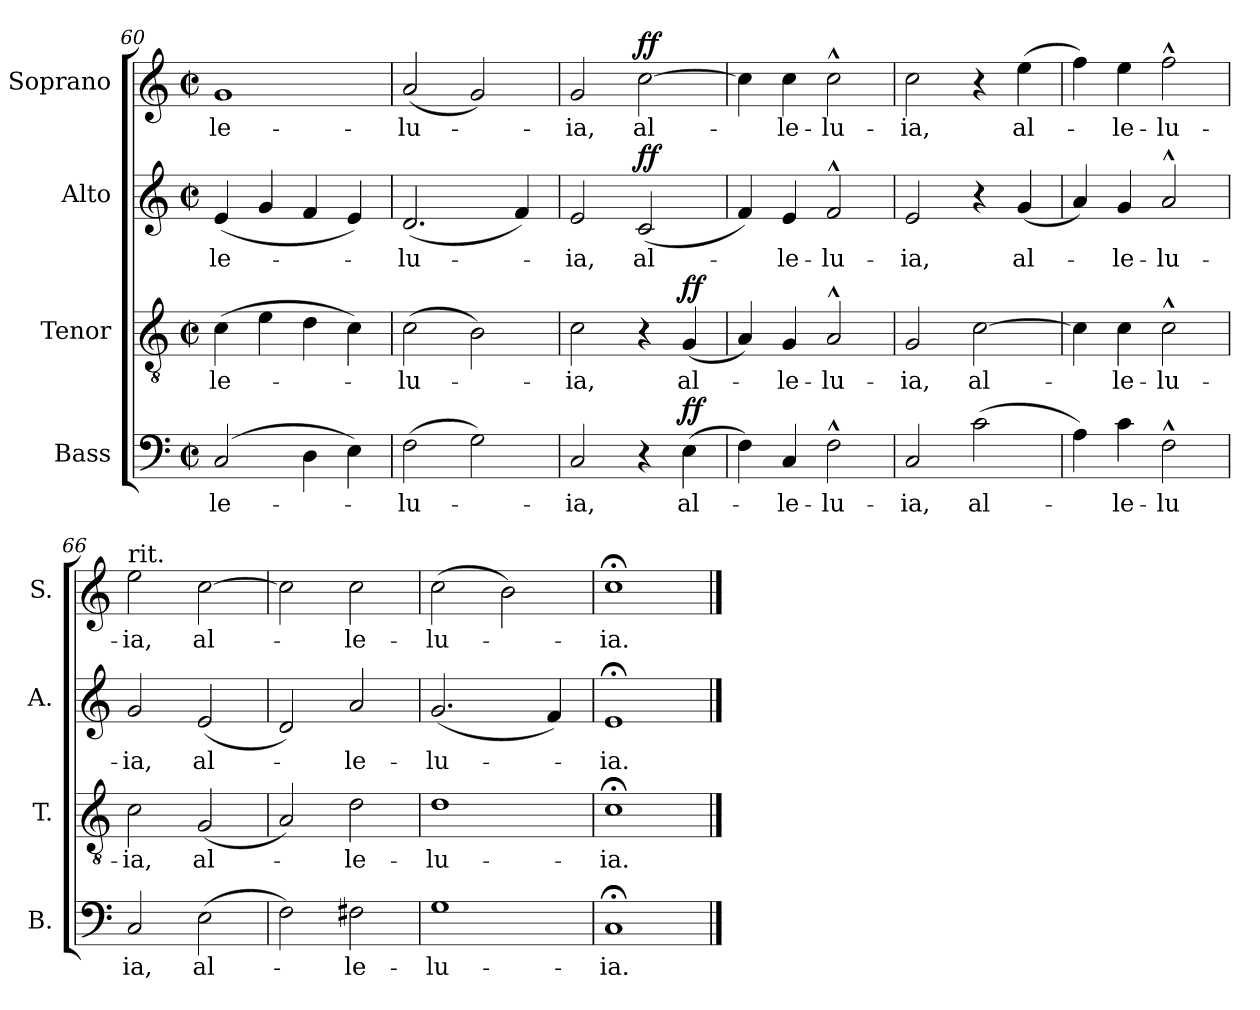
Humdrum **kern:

**kern	**text	**dynam	**kern	**text	**dynam	**kern	**text	**dynam	**kern	**text	**dynam
*part4	*part4	*part4	*part3	*part3	*part3	*part2	*part2	*part2	*part1	*part1	*part1
*staff4	*staff4	*staff4	*staff3	*staff3	*staff3	*staff2	*staff2	*staff2	*staff1	*staff1	*staff1
*I"Bass	*	*	*I"Tenor	*	*	*I"Alto	*	*	*I"Soprano	*	*
*I'B.	*	*	*I'T.	*	*	*I'A.	*	*	*I'S.	*	*
!!LO:LB:g=z
*clefF4	*	*	*clefGv2	*	*	*clefG2	*	*	*clefG2	*	*
*	*	*	*ITrd7c12	*	*	*	*	*	*	*	*
*k[]	*	*	*k[]	*	*	*k[]	*	*	*k[]	*	*
*C:	*	*	*C:	*	*	*C:	*	*	*C:	*	*
*M2/2	*	*	*M2/2	*	*	*M2/2	*	*	*M2/2	*	*
*met(c|)	*	*	*met(c|)	*	*	*met(c|)	*	*	*met(c|)	*	*
=60	=60	=60	=60	=60	=60	=60	=60	=60	=60	=60	=60
!	!LO:LY:b:color=#000000	!	!	!	!	!	!	!	!	!	!
!	!	!	!	!LO:LY:b:color=#000000	!	!	!	!	!	!	!
!	!	!	!	!	!	!	!LO:LY:b:color=#000000	!	!	!	!
!	!	!	!	!	!	!	!	!	!	!LO:LY:b:color=#000000	!
(2Ci/	-le-	.	(4Ci\	-le-	.	(4ei/	-le-	.	1gi	-le-	.
.	.	.	4Ei\	.	.	4gi/	.	.	.	.	.
4Di\	.	.	4Di\	.	.	4fi/	.	.	.	.	.
4Ei\)	.	.	4Ci\)	.	.	4ei/)	.	.	.	.	.
=61	=61	=61	=61	=61	=61	=61	=61	=61	=61	=61	=61
!	!LO:LY:b:color=#000000	!	!	!	!	!	!	!	!	!	!
!	!	!	!	!LO:LY:b:color=#000000	!	!	!	!	!	!	!
!	!	!	!	!	!	!	!LO:LY:b:color=#000000	!	!	!	!
!	!	!	!	!	!	!	!	!	!	!LO:LY:b:color=#000000	!
(2Fi\	-lu-	.	(2Ci\	-lu-	.	(2.di/	-lu-	.	(2ai/	-lu-	.
2Gi\)	.	.	2BBi\)	.	.	.	.	.	2gi/)	.	.
.	.	.	.	.	.	4fi/)	.	.	.	.	.
=62	=62	=62	=62	=62	=62	=62	=62	=62	=62	=62	=62
!	!LO:LY:b:color=#000000	!	!	!	!	!	!	!	!	!	!
!	!	!	!	!LO:LY:b:color=#000000	!	!	!	!	!	!	!
!	!	!	!	!	!	!	!LO:LY:b:color=#000000	!	!	!	!
!	!	!	!	!	!	!	!	!	!	!LO:LY:b:color=#000000	!
2Ci/	-ia,	.	2Ci\	-ia,	.	2ei/	-ia,	.	2gi/	-ia,	.
!	!	!	!	!	!	!	!LO:LY:b:color=#000000	!	!	!	!
!	!	!	!	!	!	!	!	!	!	!LO:LY:b:color=#000000	!
4r	.	.	4r	.	.	(2ci/	al-	ff	[2cci\	al-	ff
!	!LO:LY:b:color=#000000	!	!	!	!	!	!	!	!	!	!
!	!	!	!	!LO:LY:b:color=#000000	!	!	!	!	!	!	!
(4Ei\	al-	ff	(4GGi/	al-	ff	.	.	.	.	.	.
=63	=63	=63	=63	=63	=63	=63	=63	=63	=63	=63	=63
4Fi\)	.	.	4AAi/)	.	.	4fi/)	.	.	4cci\]	.	.
!	!LO:LY:b:color=#000000	!	!	!	!	!	!	!	!	!	!
!	!	!	!	!LO:LY:b:color=#000000	!	!	!	!	!	!	!
!	!	!	!	!	!	!	!LO:LY:b:color=#000000	!	!	!	!
!	!	!	!	!	!	!	!	!	!	!LO:LY:b:color=#000000	!
4Ci/	-le-	.	4GGi/	-le-	.	4ei/	-le-	.	4cci\	-le-	.
!	!LO:LY:b:color=#000000	!	!	!	!	!	!	!	!	!	!
!	!	!	!	!LO:LY:b:color=#000000	!	!	!	!	!	!	!
!	!	!	!	!	!	!	!LO:LY:b:color=#000000	!	!	!	!
!	!	!	!	!	!	!	!	!	!	!LO:LY:b:color=#000000	!
2F^^i\	-lu-	.	2AA^^i/	-lu-	.	2f^^i/	-lu-	.	2cc^^i\	-lu-	.
=64	=64	=64	=64	=64	=64	=64	=64	=64	=64	=64	=64
!	!LO:LY:b:color=#000000	!	!	!	!	!	!	!	!	!	!
!	!	!	!	!LO:LY:b:color=#000000	!	!	!	!	!	!	!
!	!	!	!	!	!	!	!LO:LY:b:color=#000000	!	!	!	!
!	!	!	!	!	!	!	!	!	!	!LO:LY:b:color=#000000	!
2Ci/	-ia,	.	2GGi/	-ia,	.	2ei/	-ia,	.	2cci\	-ia,	.
!	!LO:LY:b:color=#000000	!	!	!	!	!	!	!	!	!	!
!	!	!	!	!LO:LY:b:color=#000000	!	!	!	!	!	!	!
(2ci\	al-	.	[2Ci\	al-	.	4r	.	.	4r	.	.
!	!	!	!	!	!	!	!LO:LY:b:color=#000000	!	!	!	!
!	!	!	!	!	!	!	!	!	!	!LO:LY:b:color=#000000	!
.	.	.	.	.	.	(4gi/	al-	.	(4eei\	al-	.
=65	=65	=65	=65	=65	=65	=65	=65	=65	=65	=65	=65
4Ai\)	.	.	4Ci\]	.	.	4ai/)	.	.	4ffi\)	.	.
!	!LO:LY:b:color=#000000	!	!	!	!	!	!	!	!	!	!
!	!	!	!	!LO:LY:b:color=#000000	!	!	!	!	!	!	!
!	!	!	!	!	!	!	!LO:LY:b:color=#000000	!	!	!	!
!	!	!	!	!	!	!	!	!	!	!LO:LY:b:color=#000000	!
4ci\	-le-	.	4Ci\	-le-	.	4gi/	-le-	.	4eei\	-le-	.
!	!LO:LY:b:color=#000000	!	!	!	!	!	!	!	!	!	!
!	!	!	!	!LO:LY:b:color=#000000	!	!	!	!	!	!	!
!	!	!	!	!	!	!	!LO:LY:b:color=#000000	!	!	!	!
!	!	!	!	!	!	!	!	!	!	!LO:LY:b:color=#000000	!
2F^^i\	-lu	.	2C^^i\	-lu-	.	2a^^i/	-lu-	.	2ff^^i\	-lu-	.
=66	=66	=66	=66	=66	=66	=66	=66	=66	=66	=66	=66
!	!LO:LY:b:color=#000000	!	!	!	!	!	!	!	!	!	!
!	!	!	!	!LO:LY:b:color=#000000	!	!	!	!	!	!	!
!	!	!	!	!	!	!	!LO:LY:b:color=#000000	!	!	!	!
!	!	!	!	!	!	!	!	!	!LO:TX:t=rit.	!	!
!	!	!	!	!	!	!	!	!	!	!LO:LY:b:color=#000000	!
2Ci/	ia,	.	2Ci\	-ia,	.	2gi/	-ia,	.	2eei\	-ia,	.
!	!LO:LY:b:color=#000000	!	!	!	!	!	!	!	!	!	!
!	!	!	!	!LO:LY:b:color=#000000	!	!	!	!	!	!	!
!	!	!	!	!	!	!	!LO:LY:b:color=#000000	!	!	!	!
!	!	!	!	!	!	!	!	!	!	!LO:LY:b:color=#000000	!
(2Ei\	al-	.	(2GGi/	al-	.	(2ei/	al-	.	[2cci\	al-	.
=67	=67	=67	=67	=67	=67	=67	=67	=67	=67	=67	=67
2Fi\)	.	.	2AAi/)	.	.	2di/)	.	.	2cci\]	.	.
!	!LO:LY:b:color=#000000	!	!	!	!	!	!	!	!	!	!
!	!	!	!	!LO:LY:b:color=#000000	!	!	!	!	!	!	!
!	!	!	!	!	!	!	!LO:LY:b:color=#000000	!	!	!	!
!	!	!	!	!	!	!	!	!	!	!LO:LY:b:color=#000000	!
2F#Xi\	-le-	.	2Di\	-le-	.	2ai/	-le-	.	2cci\	-le-	.
=68	=68	=68	=68	=68	=68	=68	=68	=68	=68	=68	=68
!	!LO:LY:b:color=#000000	!	!	!	!	!	!	!	!	!	!
!	!	!	!	!LO:LY:b:color=#000000	!	!	!	!	!	!	!
!	!	!	!	!	!	!	!LO:LY:b:color=#000000	!	!	!	!
!	!	!	!	!	!	!	!	!	!	!LO:LY:b:color=#000000	!
1Gi	-lu-	.	1Di	-lu-	.	(2.gi/	-lu-	.	(2cci\	-lu-	.
.	.	.	.	.	.	.	.	.	2bi\)	.	.
.	.	.	.	.	.	4fi/)	.	.	.	.	.
=69	=69	=69	=69	=69	=69	=69	=69	=69	=69	=69	=69
!	!LO:LY:b:color=#000000	!	!	!	!	!	!	!	!	!	!
!	!	!	!	!LO:LY:b:color=#000000	!	!	!	!	!	!	!
!	!	!	!	!	!	!	!LO:LY:b:color=#000000	!	!	!	!
!	!	!	!	!	!	!	!	!	!	!LO:LY:b:color=#000000	!
1C;i	-ia.	.	1C;i	-ia.	.	1e;i	-ia.	.	1cc;i	-ia.	.
==	==	==	==	==	==	==	==	==	==	==	==
*-	*-	*-	*-	*-	*-	*-	*-	*-	*-	*-	*-
